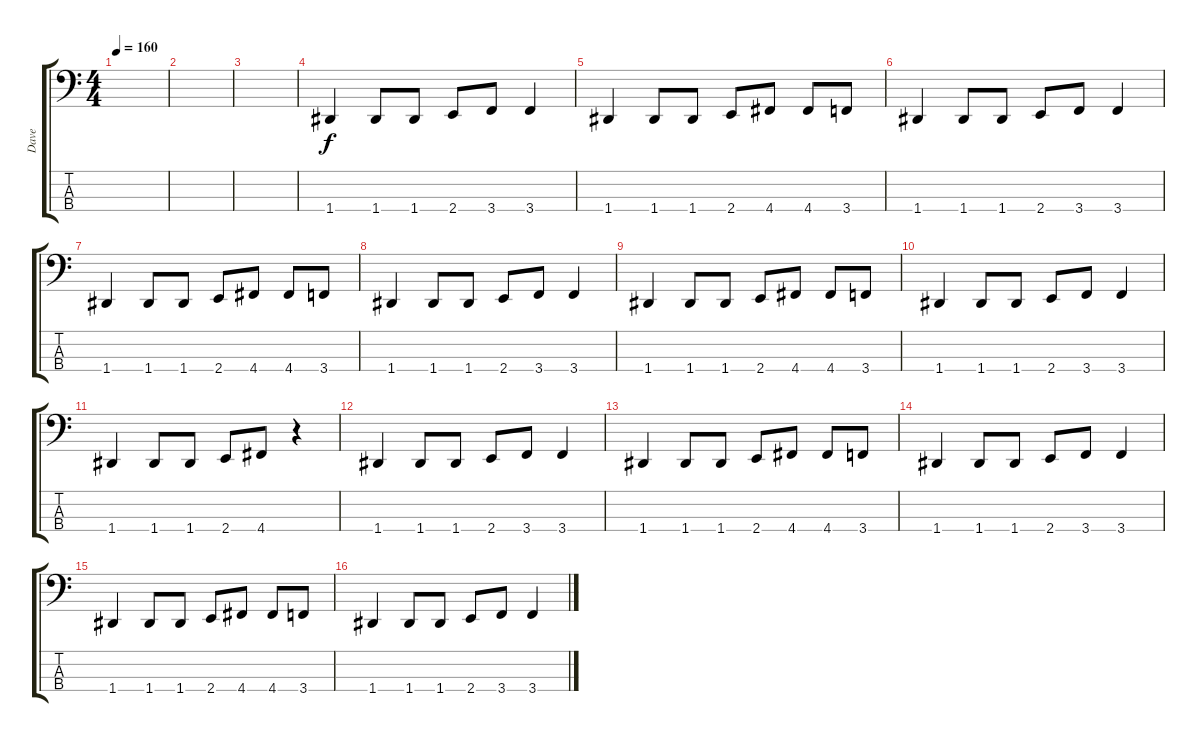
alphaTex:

\track ("Dave" "Dave") {instrument electricbasspick}
\staff {score tabs}
\tuning (F2 C2 G1 D1) {hide}
\ts (4 4)
\tempo 160
\clef f4
\ks c
|
|
|
1.4.4 1.4.8 1.4.8 2.4.8 3.4.8 3.4.4 |
1.4.4 1.4.8 1.4.8 2.4.8 4.4.8 4.4.8 3.4.8 |
1.4.4 1.4.8 1.4.8 2.4.8 3.4.8 3.4.4 |
1.4.4 1.4.8 1.4.8 2.4.8 4.4.8 4.4.8 3.4.8 |
1.4.4 1.4.8 1.4.8 2.4.8 3.4.8 3.4.4 |
1.4.4 1.4.8 1.4.8 2.4.8 4.4.8 4.4.8 3.4.8 |
1.4.4 1.4.8 1.4.8 2.4.8 3.4.8 3.4.4 |
1.4.4 1.4.8 1.4.8 2.4.8 4.4.8 r.4 |
1.4.4 1.4.8 1.4.8 2.4.8 3.4.8 3.4.4 |
1.4.4 1.4.8 1.4.8 2.4.8 4.4.8 4.4.8 3.4.8 |
1.4.4 1.4.8 1.4.8 2.4.8 3.4.8 3.4.4 |
1.4.4 1.4.8 1.4.8 2.4.8 4.4.8 4.4.8 3.4.8 |
1.4.4 1.4.8 1.4.8 2.4.8 3.4.8 3.4.4
